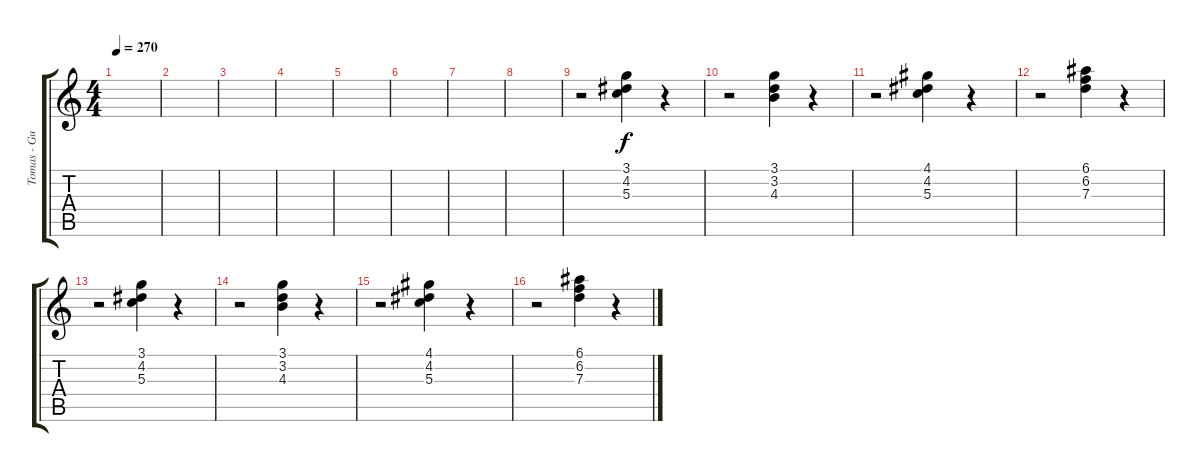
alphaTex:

\track ("Tomas - Guitar" "Tomas - Gu") {instrument electricguitarclean}
\staff {score tabs}
\tuning (E4 B3 G3 D3 A2 E2) {hide}
\ts (4 4)
\tempo 270
\clef g2
\ks c
|
|
|
|
|
|
|
|
r.2 (3.1 4.2 5.3).4 r.4 |
r.2 (3.1 3.2 4.3).4 r.4 |
r.2 (4.1 4.2 5.3).4 r.4 |
r.2 (6.1 6.2 7.3).4 r.4 |
r.2 (3.1 4.2 5.3).4 r.4 |
r.2 (3.1 3.2 4.3).4 r.4 |
r.2 (4.1 4.2 5.3).4 r.4 |
r.2 (6.1 6.2 7.3).4 r.4
